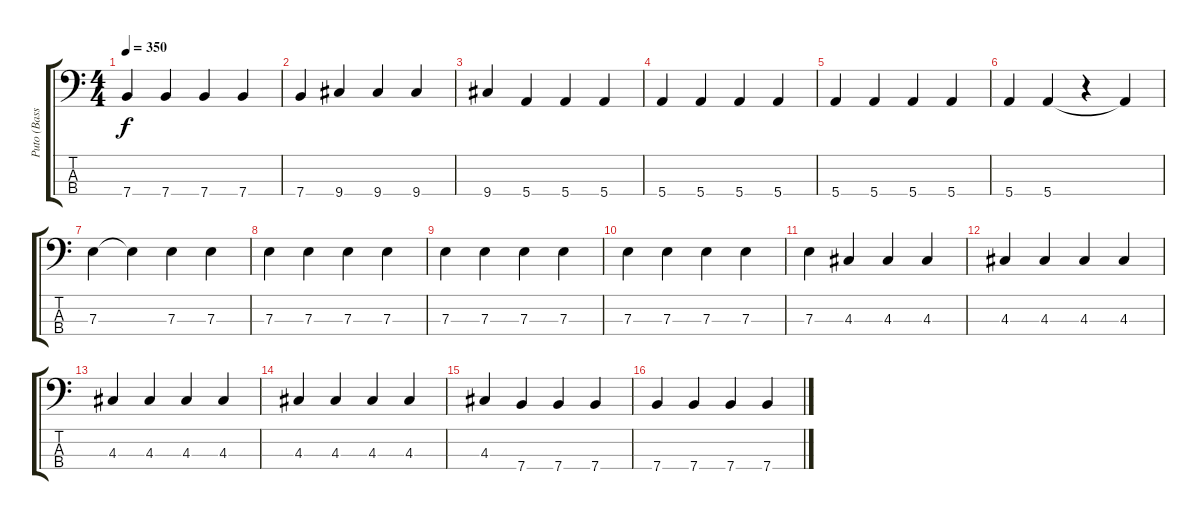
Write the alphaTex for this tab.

\track ("Puto (Bass)" "Puto (Bass") {solo instrument electricbasspick}
\staff {score tabs}
\tuning (G2 D2 A1 E1) {hide}
\ts (4 4)
\tempo 350
\clef f4
\ks c
7.4.4{dy f} 7.4.4 7.4.4 7.4.4 |
7.4.4 9.4.4 9.4.4 9.4.4 |
9.4.4 5.4.4 5.4.4 5.4.4 |
5.4.4 5.4.4 5.4.4 5.4.4 |
5.4.4 5.4.4 5.4.4 5.4.4 |
5.4.4 5.4.4 r.4 5.4{t}.4 |
7.3.4 7.3{t}.4 7.3.4 7.3.4 |
7.3.4 7.3.4 7.3.4 7.3.4 |
7.3.4 7.3.4 7.3.4 7.3.4 |
7.3.4 7.3.4 7.3.4 7.3.4 |
7.3.4 4.3.4 4.3.4 4.3.4 |
4.3.4 4.3.4 4.3.4 4.3.4 |
4.3.4 4.3.4 4.3.4 4.3.4 |
4.3.4 4.3.4 4.3.4 4.3.4 |
4.3.4 7.4.4 7.4.4 7.4.4 |
7.4.4 7.4.4 7.4.4 7.4.4
